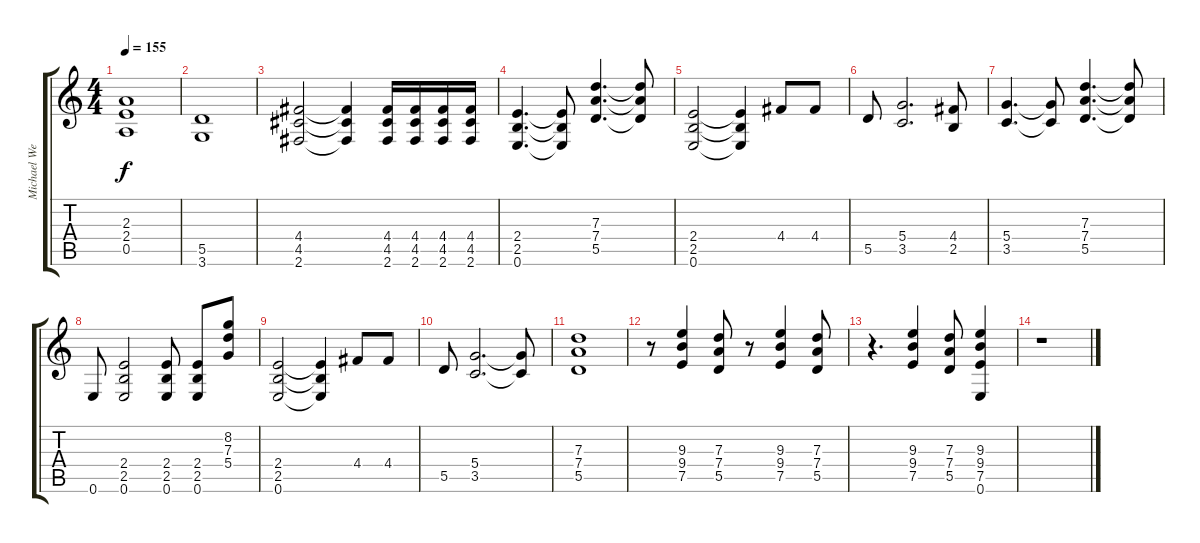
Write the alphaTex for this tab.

\track ("Michael Weikath" "Michael We") {instrument distortionguitar}
\staff {score tabs}
\tuning (E4 B3 G3 D3 A2 E2) {hide}
\ts (4 4)
\tempo 155
\clef g2
\ks c
(2.3{t} 2.4{t} 0.5{t}).1{dy f} |
(5.5 3.6).1 |
(4.4 4.5 2.6).2 (4.4{t} 4.5{t} 2.6{t}).4 (4.4 4.5 2.6).16 (4.4 4.5 2.6).16 (4.4 4.5 2.6).16 (4.4 4.5 2.6).16 |
(2.4 2.5 0.6).4{d} (2.4{t} 2.5{t} 0.6{t}).8 (7.3 7.4 5.5).4{d} (7.3{t} 7.4{t} 5.5{t}).8 |
(2.4 2.5 0.6).2 (2.4{t} 2.5{t} 0.6{t}).4 4.4.8 4.4.8 |
5.5.8 (5.4 3.5).2{d} (4.4 2.5).8 |
(5.4 3.5).4{d} (5.4{t} 3.5{t}).8 (7.3 7.4 5.5).4{d} (7.3{t} 7.4{t} 5.5{t}).8 |
0.6.8 (2.4 2.5 0.6).2 (2.4 2.5 0.6).8 (2.4 2.5 0.6).8 (8.2 7.3 5.4).8 |
(2.4 2.5 0.6).2 (2.4{t} 2.5{t} 0.6{t}).4 4.4.8 4.4.8 |
5.5.8 (5.4 3.5).2{d} (5.4{t} 3.5{t}).8 |
(7.3 7.4 5.5).1 |
r.8 (9.3 9.4 7.5).4 (7.3 7.4 5.5).8 r.8 (9.3 9.4 7.5).4 (7.3 7.4 5.5).8 |
r.4{d} (9.3 9.4 7.5).4 (7.3 7.4 5.5).8 (9.3 9.4 7.5 0.6).4 |
r.1
